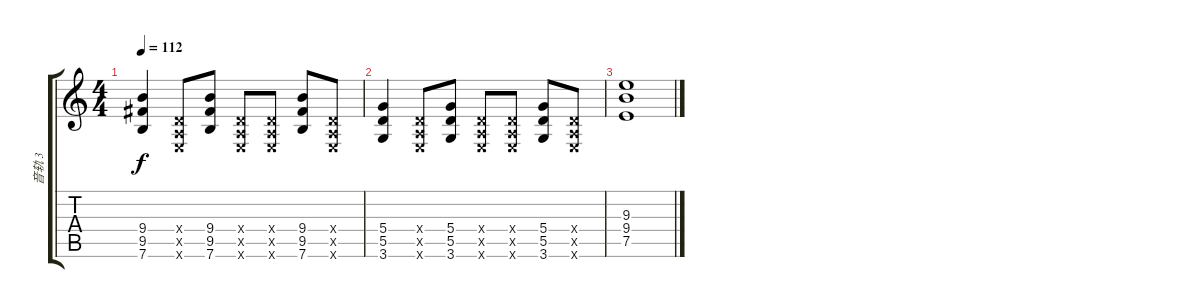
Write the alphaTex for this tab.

\track ("音轨 3" "音轨 3") {instrument overdrivenguitar}
\staff {score tabs}
\tuning (E4 B3 G3 D3 A2 E2) {hide}
\ts (4 4)
\tempo 112
\clef g2
\ks c
(9.4 9.5 7.6).4{dy f} (0.4{x} 0.5{x} 0.6{x}).8 (9.4 9.5 7.6).8 (0.4{x} 0.5{x} 0.6{x}).8 (0.4{x} 0.5{x} 0.6{x}).8 (9.4 9.5 7.6).8 (0.4{x} 0.5{x} 0.6{x}).8 |
(5.4 5.5 3.6).4 (0.4{x} 0.5{x} 0.6{x}).8 (5.4 5.5 3.6).8 (0.4{x} 0.5{x} 0.6{x}).8 (0.4{x} 0.5{x} 0.6{x}).8 (5.4 5.5 3.6).8 (0.4{x} 0.5{x} 0.6{x}).8 |
(9.3 9.4 7.5).1
